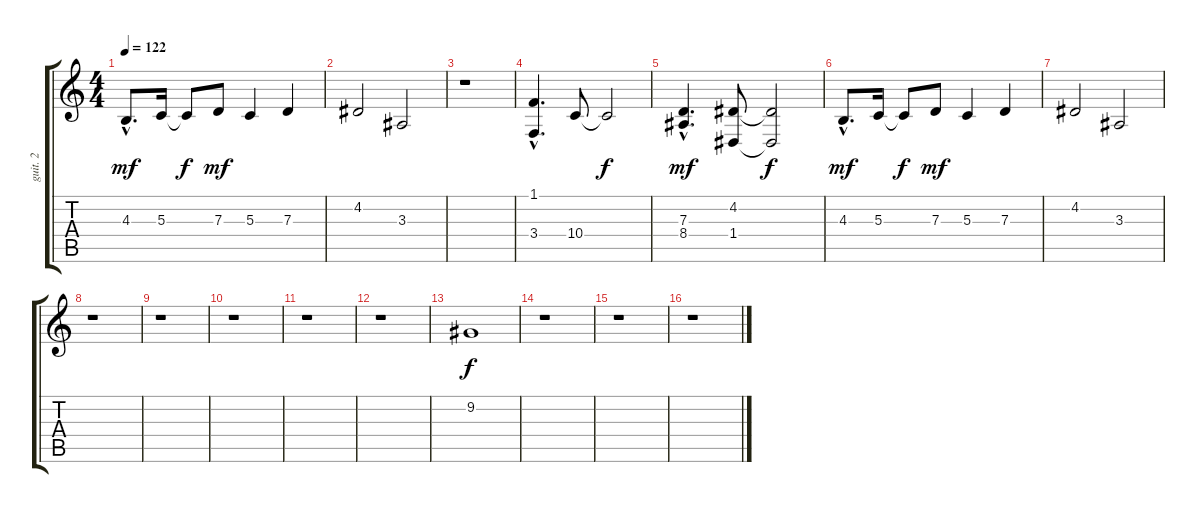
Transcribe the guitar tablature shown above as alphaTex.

\track ("guit. 2" "guit. 2") {instrument stringensemble1}
\staff {score tabs}
\tuning (E4 B3 G3 D3 A2 E2) {hide}
\ts (4 4)
\tempo 122
\clef g2
\ks c
4.3{hac}.8{d dy mf} 5.3.16 5.3{t}.8{dy f} 7.3.8{dy mf} 5.3.4 7.3.4 |
4.2.2 3.3.2 |
r.1 |
(1.1{hac} 3.4{hac}).4{d} 10.4.8 10.4{t}.2{dy f} |
(7.3{hac} 8.4{hac}).4{d dy mf} (4.2 1.4).8 (4.2{t} 1.4{t}).2{dy f} |
4.3{hac}.8{d dy mf} 5.3.16 5.3{t}.8{dy f} 7.3.8{dy mf} 5.3.4 7.3.4 |
4.2.2 3.3.2 |
r.1 |
r.1 |
r.1 |
r.1 |
r.1 |
9.2.1{dy f} |
r.1 |
r.1 |
r.1
